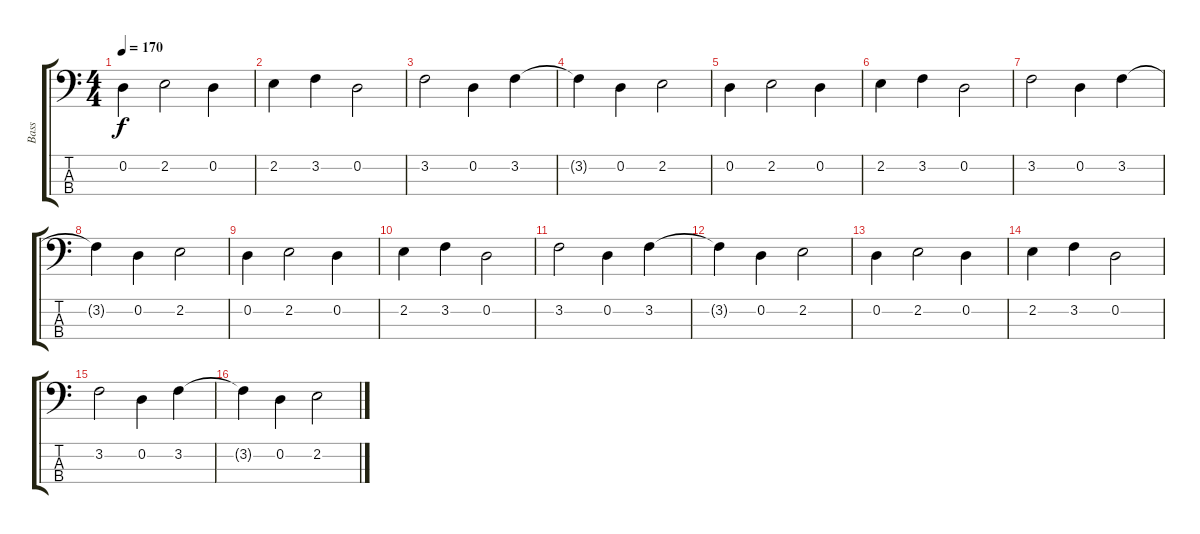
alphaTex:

\track ("Bass" "Bass") {instrument electricbassfinger}
\staff {score tabs}
\tuning (G2 D2 A1 D1) {hide}
\ts (4 4)
\tempo 170
\clef f4
\ks c
0.2.4{dy f} 2.2.2 0.2.4 |
2.2.4 3.2.4 0.2.2 |
3.2.2 0.2.4 3.2.4 |
3.2{t}.4 0.2.4 2.2.2 |
0.2.4 2.2.2 0.2.4 |
2.2.4 3.2.4 0.2.2 |
3.2.2 0.2.4 3.2.4 |
3.2{t}.4 0.2.4 2.2.2 |
0.2.4 2.2.2 0.2.4 |
2.2.4 3.2.4 0.2.2 |
3.2.2 0.2.4 3.2.4 |
3.2{t}.4 0.2.4 2.2.2 |
0.2.4 2.2.2 0.2.4 |
2.2.4 3.2.4 0.2.2 |
3.2.2 0.2.4 3.2.4 |
3.2{t}.4 0.2.4 2.2.2
